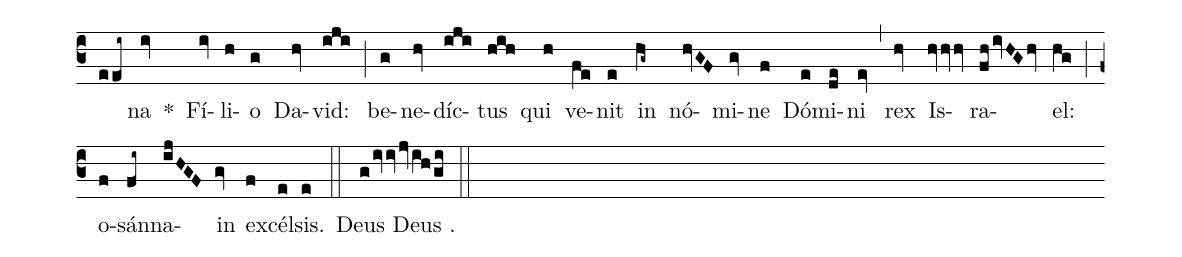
annotation: Ant.;
annotation: VII.iv.;
%%
(c3)
(eei~) na(iv) *() Fí(iv)li(h)o(g) Da(hv)vid:(iji) (;)
be(g)ne(hv)díc(iji)tus(hih) qui(h) ve(fe)nit(e) in(hg~) nó(hvGF)mi(gv)ne(f) Dó(e)mi(de)ni(ev) (,)
rex(hv) Is(hvhvhv)ra(fhivHGhv)el:(hg) (;)
o(f)sán(fi~)na(ijHGF)in(gv) ex(f)cél(e)sis.(e) (::)
Deus Deus .(givivjvihgi) (::)
